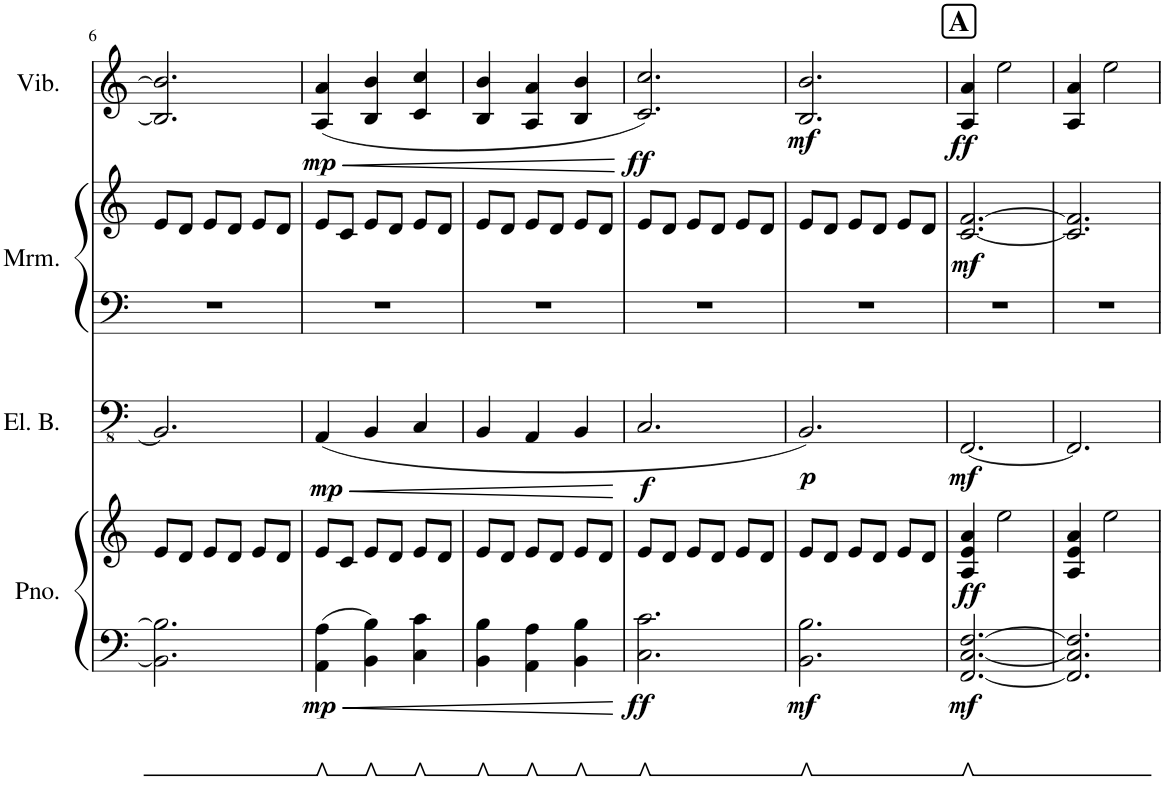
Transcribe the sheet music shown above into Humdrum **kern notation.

**kern	**kern	**dynam	**kern	**dynam	**kern	**dynam	**kern	**dynam
*part4	*part4	*part4	*part3	*part3	*part2	*part2	*part1	*part1
*staff5	*staff4	*staff4/5	*staff3	*staff3	*staff2	*staff2	*staff1	*staff1
*I"Piano	*	*	*I"Electric Bass	*	*I"Marimba	*	*I"Vibraphone	*
*I'Pno.	*	*	*I'El. B.	*	*I'Mrm.	*	*I'Vib.	*
!!LO:PB:g=z
*clefF4	*clefG2	*	*clefFv4	*	*clefG2	*	*clefG2	*
*k[]	*k[]	*	*k[]	*	*k[]	*	*k[]	*
*M3/4	*M3/4	*	*M3/4	*	*M3/4	*	*M3/4	*
=6	=6	=6	=6	=6	=6	=6	=6	=6
2.BB\] 2.B\]	8e/L	.	2.BBB/]	.	8e/L	.	2.B/] 2.b/]	.
.	8d/J	.	.	.	8d/J	.	.	.
.	8e/L	.	.	.	8e/L	.	.	.
.	8d/J	.	.	.	8d/J	.	.	.
.	8e/L	.	.	.	8e/L	.	.	.
.	8d/J	.	.	.	8d/J	.	.	.
=7	=7	=7	=7	=7	=7	=7	=7	=7
!	!	!LO:DY:b=2	!	!LO:HP:b	!	!	!	!LO:HP:b
!	!	!	!	!LO:DY:n=1:b	!	!	!	!LO:DY:n=1:b
4AA\ 4A\	8e/L	mp	(4AAA/	< mp	8e/L	.	(4A/ 4a/	< mp
.	8c/J	.	.	.	8c/J	.	.	.
4BB\ 4B\	8e/L	.	4BBB/	.	8e/L	.	4B/ 4b/	.
.	8d/J	.	.	.	8d/J	.	.	.
4C\ 4c\	8e/L	.	4CC/	.	8e/L	.	4c/ 4cc/	.
.	8d/J	.	.	.	8d/J	.	.	.
=8	=8	=8	=8	=8	=8	=8	=8	=8
4BB\ 4B\	8e/L	.	4BBB/	.	8e/L	.	4B/ 4b/	.
.	8d/J	.	.	.	8d/J	.	.	.
4AA\ 4A\	8e/L	.	4AAA/	.	8e/L	.	4A/ 4a/	.
.	8d/J	.	.	.	8d/J	.	.	.
4BB\ 4B\	8e/L	.	4BBB/	.	8e/L	.	4B/ 4b/	.
.	8d/J	.	.	.	8d/J	.	.	.
.	.	.	.	[	.	.	.	[
=9	=9	=9	=9	=9	=9	=9	=9	=9
!	!	!LO:DY:b=2	!	!LO:DY:b	!	!	!	!LO:DY:b
2.C\ 2.c\	8e/L	ff	2.CC/	f	8e/L	.	2.c/ 2.cc/)	ff
.	8d/J	.	.	.	8d/J	.	.	.
.	8e/L	.	.	.	8e/L	.	.	.
.	8d/J	.	.	.	8d/J	.	.	.
.	8e/L	.	.	.	8e/L	.	.	.
.	8d/J	.	.	.	8d/J	.	.	.
=10	=10	=10	=10	=10	=10	=10	=10	=10
!	!	!LO:DY:b=2	!	!LO:DY:b	!	!	!	!LO:DY:b
2.BB\ 2.B\	8e/L	mf	2.BBB/)	p	8e/L	.	2.B/ 2.b/	mf
.	8d/J	.	.	.	8d/J	.	.	.
.	8e/L	.	.	.	8e/L	.	.	.
.	8d/J	.	.	.	8d/J	.	.	.
.	8e/L	.	.	.	8e/L	.	.	.
.	8d/J	.	.	.	8d/J	.	.	.
!!LO:REH:place=s1:a:B:cj:fs=14:t=A
=11	=11	=11	=11	=11	=11	=11	=11	=11
!	!	!LO:DY:b=2	!	!	!	!	!	!
!	!	!LO:DY:n=1:b	!	!LO:DY:b	!	!LO:DY:b	!	!LO:DY:b
[2.FF/ [2.C/ [2.F/	4A/ 4e/ 4a/	mf ff	[2.FFF/	mf	[2.c/ [2.f/	mf	4A/ 4a/	ff
.	2ee\	.	.	.	.	.	2ee\	.
=12	=12	=12	=12	=12	=12	=12	=12	=12
2.FF/] 2.C/] 2.F/]	4A/ 4e/ 4a/	.	2.FFF/]	.	2.c/] 2.f/]	.	4A/ 4a/	.
.	2ee\	.	.	.	.	.	2ee\	.
=	=	=	=	=	=	=	=	=
*-	*-	*-	*-	*-	*-	*-	*-	*-
